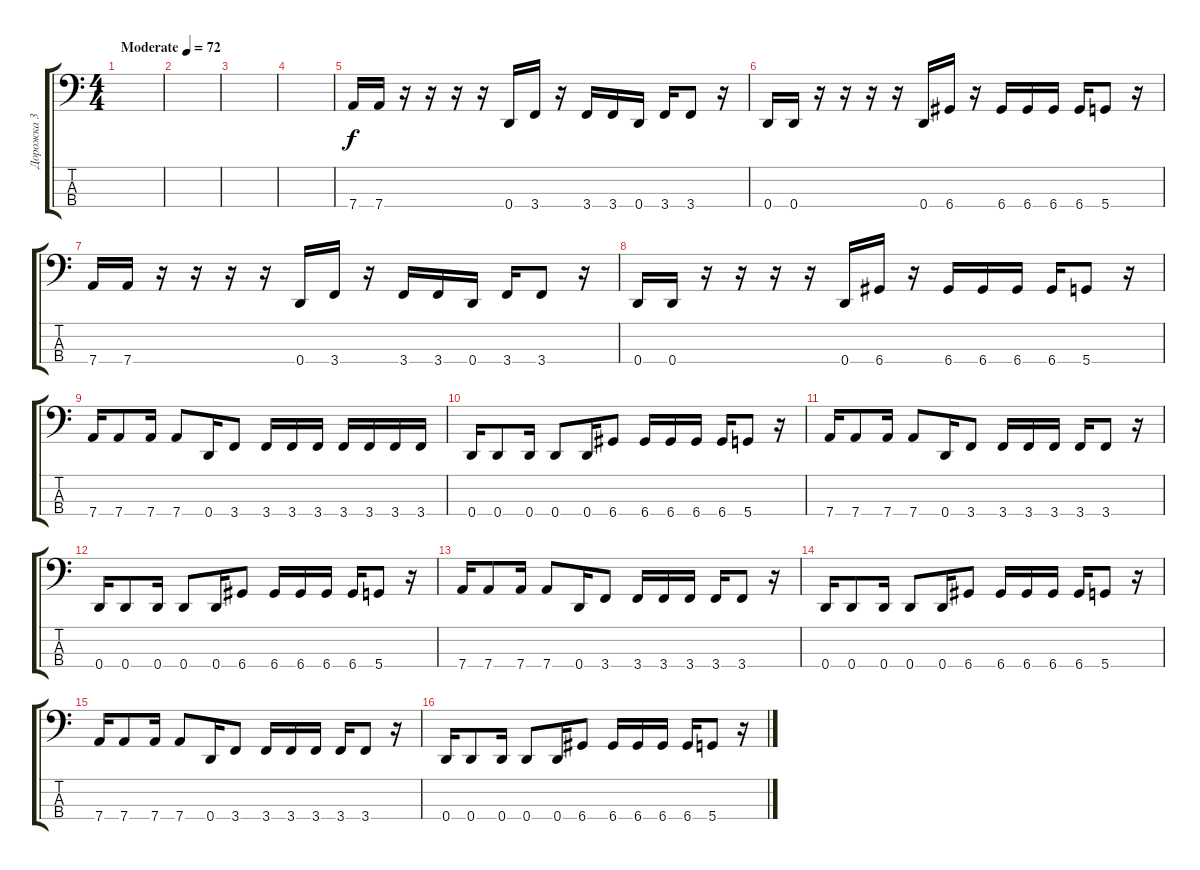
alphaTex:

\track ("Дорожка 3" "Дорожка 3") {instrument electricbassfinger}
\staff {score tabs}
\tuning (G2 D2 A1 D1) {hide}
\ts (4 4)
\tempo (72 "Moderate")
\clef f4
\ks c
|
|
|
|
7.4.16 7.4.16 r.16 r.16 r.16 r.16 0.4.16 3.4.16 r.16 3.4.16 3.4.16 0.4.16 3.4.16 3.4.8 r.16 |
0.4.16 0.4.16 r.16 r.16 r.16 r.16 0.4.16 6.4.16 r.16 6.4.16 6.4.16 6.4.16 6.4.16 5.4.8 r.16 |
7.4.16 7.4.16 r.16 r.16 r.16 r.16 0.4.16 3.4.16 r.16 3.4.16 3.4.16 0.4.16 3.4.16 3.4.8 r.16 |
0.4.16 0.4.16 r.16 r.16 r.16 r.16 0.4.16 6.4.16 r.16 6.4.16 6.4.16 6.4.16 6.4.16 5.4.8 r.16 |
7.4.16 7.4.8 7.4.16 7.4.8 0.4.16 3.4.8 3.4.16 3.4.16 3.4.16 3.4.16 3.4.16 3.4.16 3.4.16 |
0.4.16 0.4.8 0.4.16 0.4.8 0.4.16 6.4.8 6.4.16 6.4.16 6.4.16 6.4.16 5.4.8 r.16 |
7.4.16 7.4.8 7.4.16 7.4.8 0.4.16 3.4.8 3.4.16 3.4.16 3.4.16 3.4.16 3.4.8 r.16 |
0.4.16 0.4.8 0.4.16 0.4.8 0.4.16 6.4.8 6.4.16 6.4.16 6.4.16 6.4.16 5.4.8 r.16 |
7.4.16 7.4.8 7.4.16 7.4.8 0.4.16 3.4.8 3.4.16 3.4.16 3.4.16 3.4.16 3.4.8 r.16 |
0.4.16 0.4.8 0.4.16 0.4.8 0.4.16 6.4.8 6.4.16 6.4.16 6.4.16 6.4.16 5.4.8 r.16 |
7.4.16 7.4.8 7.4.16 7.4.8 0.4.16 3.4.8 3.4.16 3.4.16 3.4.16 3.4.16 3.4.8 r.16 |
0.4.16 0.4.8 0.4.16 0.4.8 0.4.16 6.4.8 6.4.16 6.4.16 6.4.16 6.4.16 5.4.8 r.16
